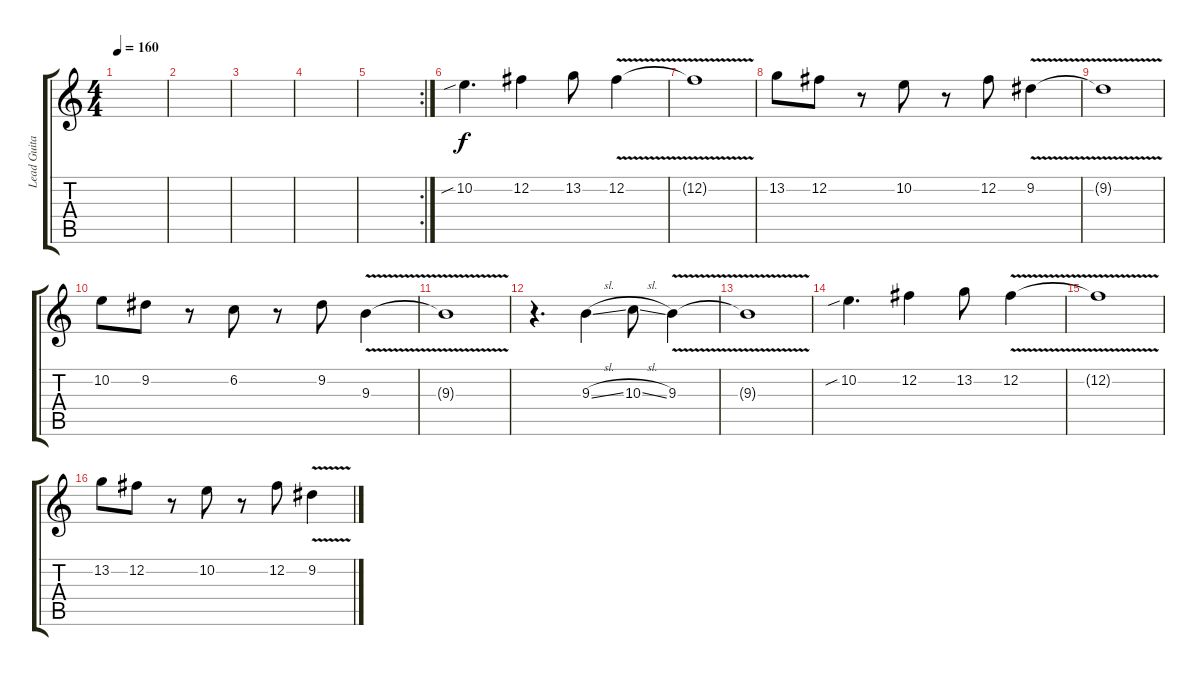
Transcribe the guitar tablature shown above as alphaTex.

\track ("Lead Guitar" "Lead Guita") {instrument electricguitarjazz}
\staff {score tabs}
\tuning (B3 Gb3 D3 A2 E2 B1) {hide}
\ts (4 4)
\tempo 160
\clef g2
\ks c
|
|
|
|
\rc 2
|
10.2{sib}.4{d volume 10} 12.2.4 13.2.8 12.2{v}.4 |
12.2{t}.1 |
13.2.8 12.2.8 r.8 10.2.8 r.8 12.2.8 9.2{v}.4 |
9.2{t}.1 |
10.2.8 9.2.8 r.8 6.2.8 r.8 9.2.8 9.3{v}.4 |
9.3{t}.1 |
r.4{d} 9.3{sl}.4 10.3{sl}.8 9.3{v}.4 |
9.3{t}.1 |
10.2{sib}.4{d} 12.2.4 13.2.8 12.2{v}.4 |
12.2{t}.1 |
13.2.8 12.2.8 r.8 10.2.8 r.8 12.2.8 9.2{v}.4
